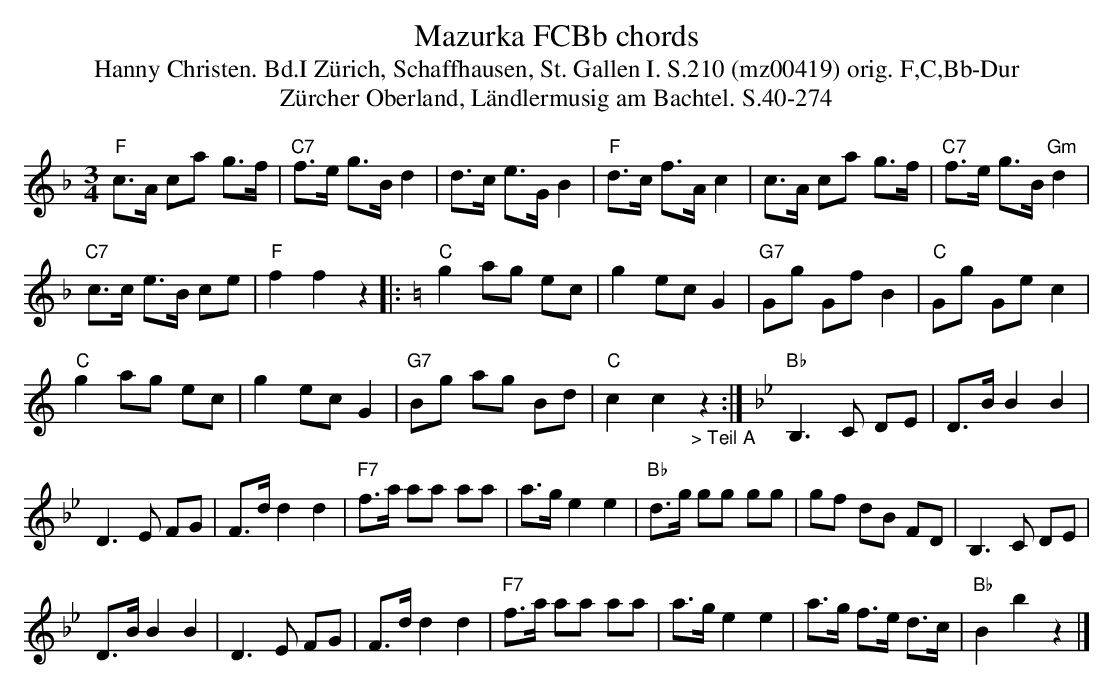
X:1
T: Mazurka FCBb chords
T:Hanny Christen. Bd.I Zürich, Schaffhausen, St. Gallen I. S.210 (mz00419) orig. F,C,Bb-Dur
T: Z\"urcher Oberland, L\"andlermusig am Bachtel. S.40-274
M:3/4
L:1/8
K:F %%MIDI gchordon
"F"c>A ca g>f | "C7"f>e g>Bd2 | d>c e>GB2 | "F"d>c f>Ac2 | c>A ca g>f | "C7"f>e g>B"Gm"d2 |
"C7"c>c e>B ce | "F"f2f2z2 |: [K:C] "C"g2ag ec | g2 ecG2 | "G7"Gg GfB2 | "C"Gg Gec2 |
"C"g2ag ec | g2ecG2 | "G7"Bg ag Bd | "C"c2c2"_> Teil A"z2 :| [K:Bb] "Bb"B,3C DE | D>BB2B2 |
D3E FG | F>dd2d2 | "F7"f>a aa aa | a>ge2e2 | "Bb"d>g gg gg | gf dB FD | B,3C DE |
D>B B2B2 | D3E FG | F>dd2d2 | "F7"f>a aa aa | a>ge2e2 | a>g f>e d>c | "Bb"B2b2z2 |]
